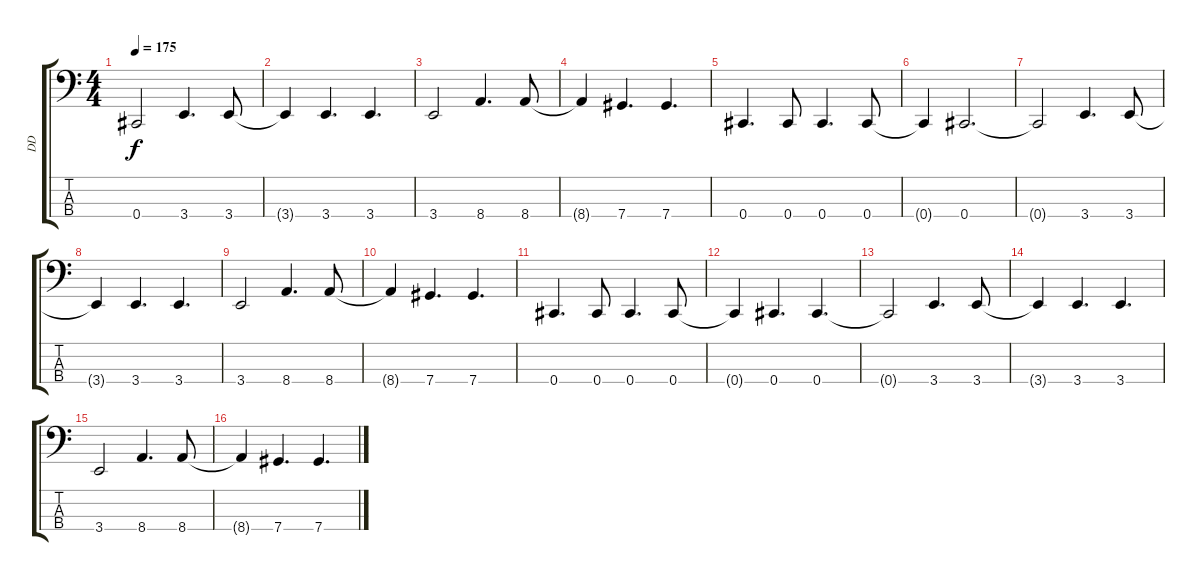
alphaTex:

\track ("DD" "DD") {instrument electricbassfinger}
\staff {score tabs}
\tuning (Gb2 Db2 Ab1 Db1) {hide}
\ts (4 4)
\tempo 175
\clef f4
\ks c
0.4{t}.2{dy f} 3.4.4{d} 3.4.8 |
3.4{t}.4 3.4.4{d} 3.4.4{d} |
3.4.2 8.4.4{d} 8.4.8 |
8.4{t}.4 7.4.4{d} 7.4.4{d} |
0.4.4{d} 0.4.8 0.4.4{d} 0.4.8 |
0.4{t}.4 0.4.2{d} |
0.4{t}.2 3.4.4{d} 3.4.8 |
3.4{t}.4 3.4.4{d} 3.4.4{d} |
3.4.2 8.4.4{d} 8.4.8 |
8.4{t}.4 7.4.4{d} 7.4.4{d} |
0.4.4{d} 0.4.8 0.4.4{d} 0.4.8 |
0.4{t}.4 0.4.4{d} 0.4.4{d} |
0.4{t}.2 3.4.4{d} 3.4.8 |
3.4{t}.4 3.4.4{d} 3.4.4{d} |
3.4.2 8.4.4{d} 8.4.8 |
8.4{t}.4 7.4.4{d} 7.4.4{d}
